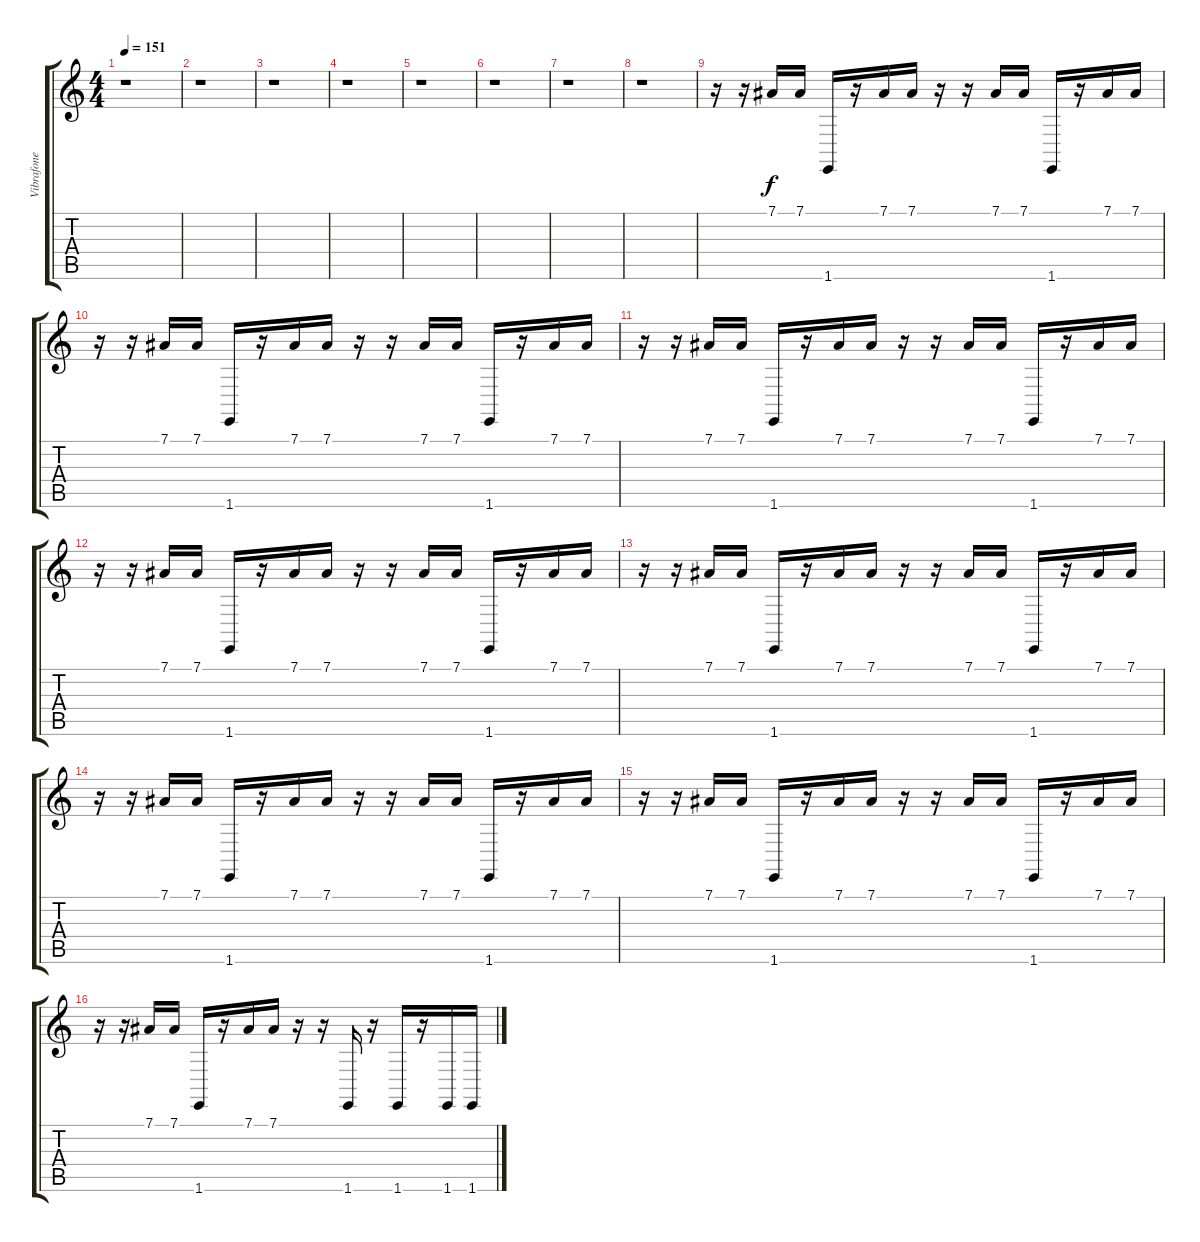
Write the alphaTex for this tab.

\track ("Vibrafone 2" "Vibrafone ") {instrument vibraphone}
\staff {score tabs}
\tuning (Eb4 Bb3 Gb3 Db3 Ab2 Eb2) {hide}
\ts (4 4)
\tempo 151
\clef g2
\ks c
r.1{dy f} |
r.1 |
r.1 |
r.1 |
r.1 |
r.1 |
r.1 |
r.1 |
r.16 r.16 7.1.16 7.1.16 1.6.16 r.16 7.1.16 7.1.16 r.16 r.16 7.1.16 7.1.16 1.6.16 r.16 7.1.16 7.1.16 |
r.16 r.16 7.1.16 7.1.16 1.6.16 r.16 7.1.16 7.1.16 r.16 r.16 7.1.16 7.1.16 1.6.16 r.16 7.1.16 7.1.16 |
r.16 r.16 7.1.16 7.1.16 1.6.16 r.16 7.1.16 7.1.16 r.16 r.16 7.1.16 7.1.16 1.6.16 r.16 7.1.16 7.1.16 |
r.16 r.16 7.1.16 7.1.16 1.6.16 r.16 7.1.16 7.1.16 r.16 r.16 7.1.16 7.1.16 1.6.16 r.16 7.1.16 7.1.16 |
r.16 r.16 7.1.16 7.1.16 1.6.16 r.16 7.1.16 7.1.16 r.16 r.16 7.1.16 7.1.16 1.6.16 r.16 7.1.16 7.1.16 |
r.16 r.16 7.1.16 7.1.16 1.6.16 r.16 7.1.16 7.1.16 r.16 r.16 7.1.16 7.1.16 1.6.16 r.16 7.1.16 7.1.16 |
r.16 r.16 7.1.16 7.1.16 1.6.16 r.16 7.1.16 7.1.16 r.16 r.16 7.1.16 7.1.16 1.6.16 r.16 7.1.16 7.1.16 |
r.16 r.16 7.1.16 7.1.16 1.6.16 r.16 7.1.16 7.1.16 r.16 r.16 1.6.16 r.16 1.6.16 r.16 1.6.16 1.6.16
